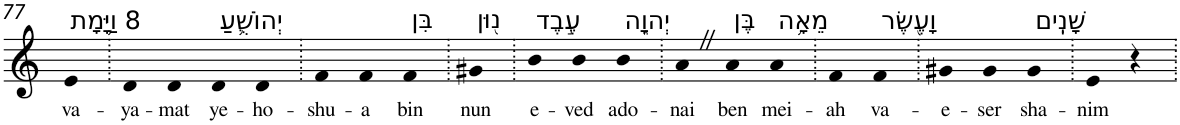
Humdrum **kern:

**kern	**text
*part1	*part1
*staff1	*staff1
*I"Piano	*
*I'Pno	*
!!LO:PB:g=z
*clefG2	*
*k[]	*
=77	=77
!LO:TX:a:t=8 וַיָּ֛מָת	!
!	!LO:LY:b
4e	va-
=78.	=78.
!	!LO:LY:b
4d	-ya-
!	!LO:LY:b
4d	-mat
!LO:TX:a:t=יְהוֹשֻׁ֥עַ	!
!	!LO:LY:b
4d	ye-
!	!LO:LY:b
4d	-ho-
=79.	=79.
!	!LO:LY:b
4f	-shu-
!	!LO:LY:b
4f	-a
!LO:TX:a:t=בִּן	!
!	!LO:LY:b
4f	bin
=80.	=80.
!LO:TX:a:t=נ֖וּן	!
!	!LO:LY:b
4g#X	nun
=81.	=81.
!LO:TX:a:t=עֶ֣בֶד	!
!	!LO:LY:b
4b	e-
!	!LO:LY:b
4b	-ved
!LO:TX:a:t=יְהוָ֑ה	!
!	!LO:LY:b
4b	ado-
=82.	=82.
!	!LO:LY:b
4aZ	-nai
!LO:TX:a:t=בֶּן	!
!	!LO:LY:b
4a	ben
!LO:TX:a:t=מֵאָ֥ה	!
!	!LO:LY:b
4a	mei-
=83.	=83.
!	!LO:LY:b
4f	-ah
!LO:TX:a:t=וָעֶ֖שֶׂר	!
!	!LO:LY:b
4f	va-
=84.	=84.
!	!LO:LY:b
4g#X	-e-
!	!LO:LY:b
4g#	-ser
!LO:TX:a:t=שָׁנִֽים	!
!	!LO:LY:b
4g#	sha-
=85.	=85.
!	!LO:LY:b
4e	-nim
4r	.
=.	=.
*-	*-
